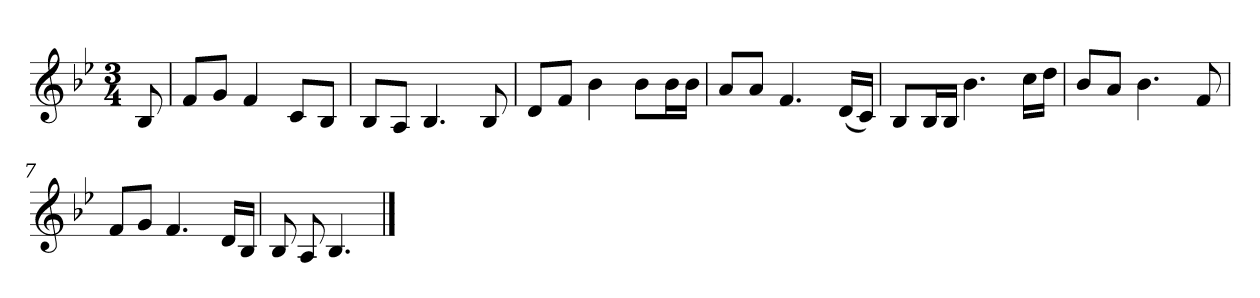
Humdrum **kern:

**kern
*part1
*staff1
*clefG2
*k[b-e-]
*B-:
*M3/4
*MM92
=
8B-
=1
8f/L
8g/J
4f
8c/L
8B-/J
=2
8B-/L
8A/J
4.B-
8B-
=3
8d/L
8f/J
4b-
8b-\L
16b-\L
16b-\JJ
=4
8a/L
8a/J
4.f
(16d/LL
16c/JJ)
=5
8B-/L
16B-/L
16B-/JJ
4.b-
16cc\LL
16dd\JJ
=6
8b-/L
8a/J
4.b-
8f
=7
8f/L
8g/J
4.f
16d/LL
16B-/JJ
=8
8B-
8A
4.B-
==
*-
